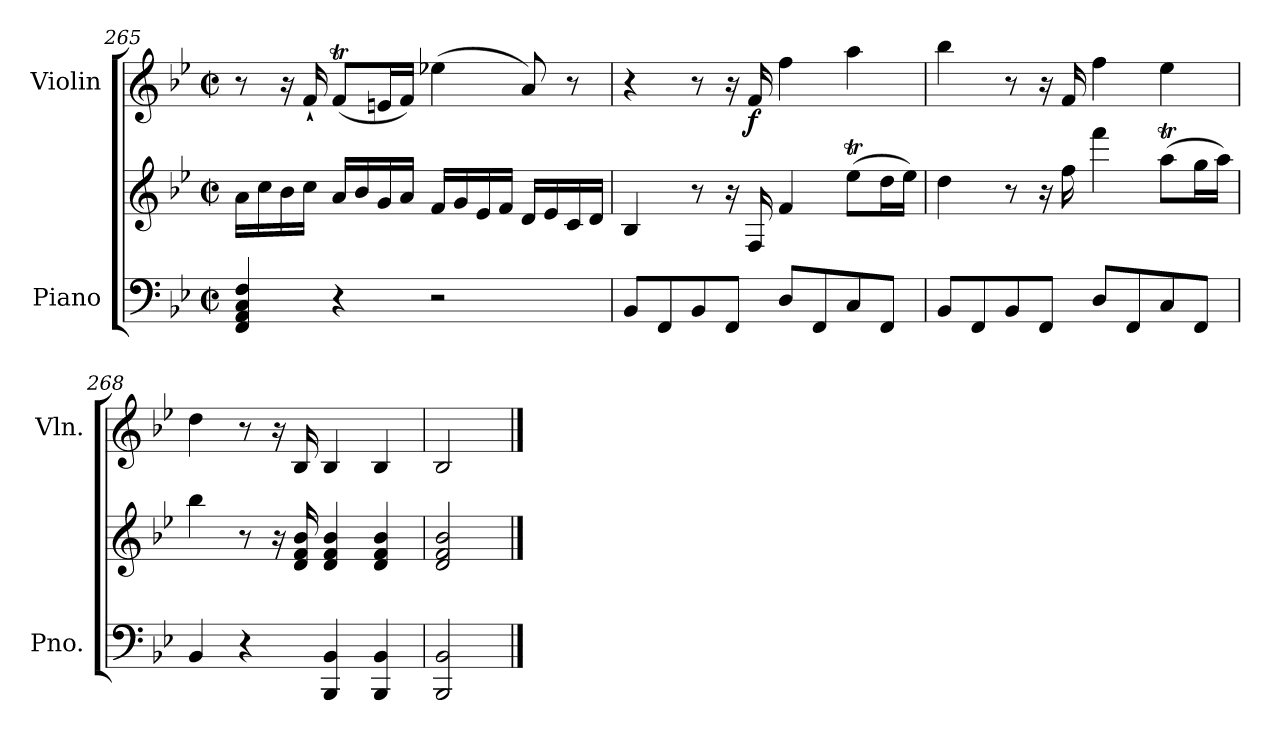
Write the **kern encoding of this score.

**kern	**kern	**kern	**dynam
*part2	*part2	*part1	*part1
*staff3	*staff2	*staff1	*staff1
*I"Piano	*	*I"Violin	*
*I'Pno.	*	*I'Vln.	*
*clefF4	*clefG2	*clefG2	*
*k[b-e-]	*k[b-e-]	*k[b-e-]	*
*M2/2	*M2/2	*M2/2	*
*met(c|)	*met(c|)	*met(c|)	*
=265	=265	=265	=265
4FF/ 4AA/ 4C/ 4F/	16a\LL	8r	.
.	16cc\	.	.
.	16b-\	16r	.
.	16cc\JJ	16f`/	.
4r	16a/LL	(<8fT/L	.
.	16b-/	.	.
.	16g/	16en/L	.
.	16a/JJ	16f/JJ)	.
2r	16f/LL	(>4ee-X\	.
.	16g/	.	.
.	16e-/	.	.
.	16f/JJ	.	.
.	16d/LL	8a/)	.
.	16e-/	.	.
.	16c/	8r	.
.	16d/JJ	.	.
=266	=266	=266	=266
8BB-/L	4B-/	4r	.
8FF/	.	.	.
8BB-/	8r	8r	.
8FF/J	16r	16r	.
!	!	!	!LO:DY:b
.	16F/	16f/	f
8D/L	4f/	4ff\	.
8FF/	.	.	.
8C/	(>8ee-T\L	4aa\	.
8FF/J	16dd\L	.	.
.	16ee-\JJ)	.	.
=267	=267	=267	=267
8BB-/L	4dd\	4bb-\	.
8FF/	.	.	.
8BB-/	8r	8r	.
8FF/J	16r	16r	.
.	16ff\	16f/	.
8D/L	4fff\	4ff\	.
8FF/	.	.	.
8C/	(>8aat\L	4ee-\	.
8FF/J	16gg\L	.	.
.	16aa\JJ)	.	.
=268	=268	=268	=268
4BB-/	4bb-\	4dd\	.
4r	8r	8r	.
.	16r	16r	.
.	16d/ 16f/ 16b-/	16B-/	.
4BBB-/ 4BB-/	4d/ 4f/ 4b-/	4B-/	.
4BBB-/ 4BB-/	4d/ 4f/ 4b-/	4B-/	.
=269	=269	=269	=269
2BBB-/ 2BB-/	2d/ 2f/ 2b-/	2B-/	.
==	==	==	==
*-	*-	*-	*-
